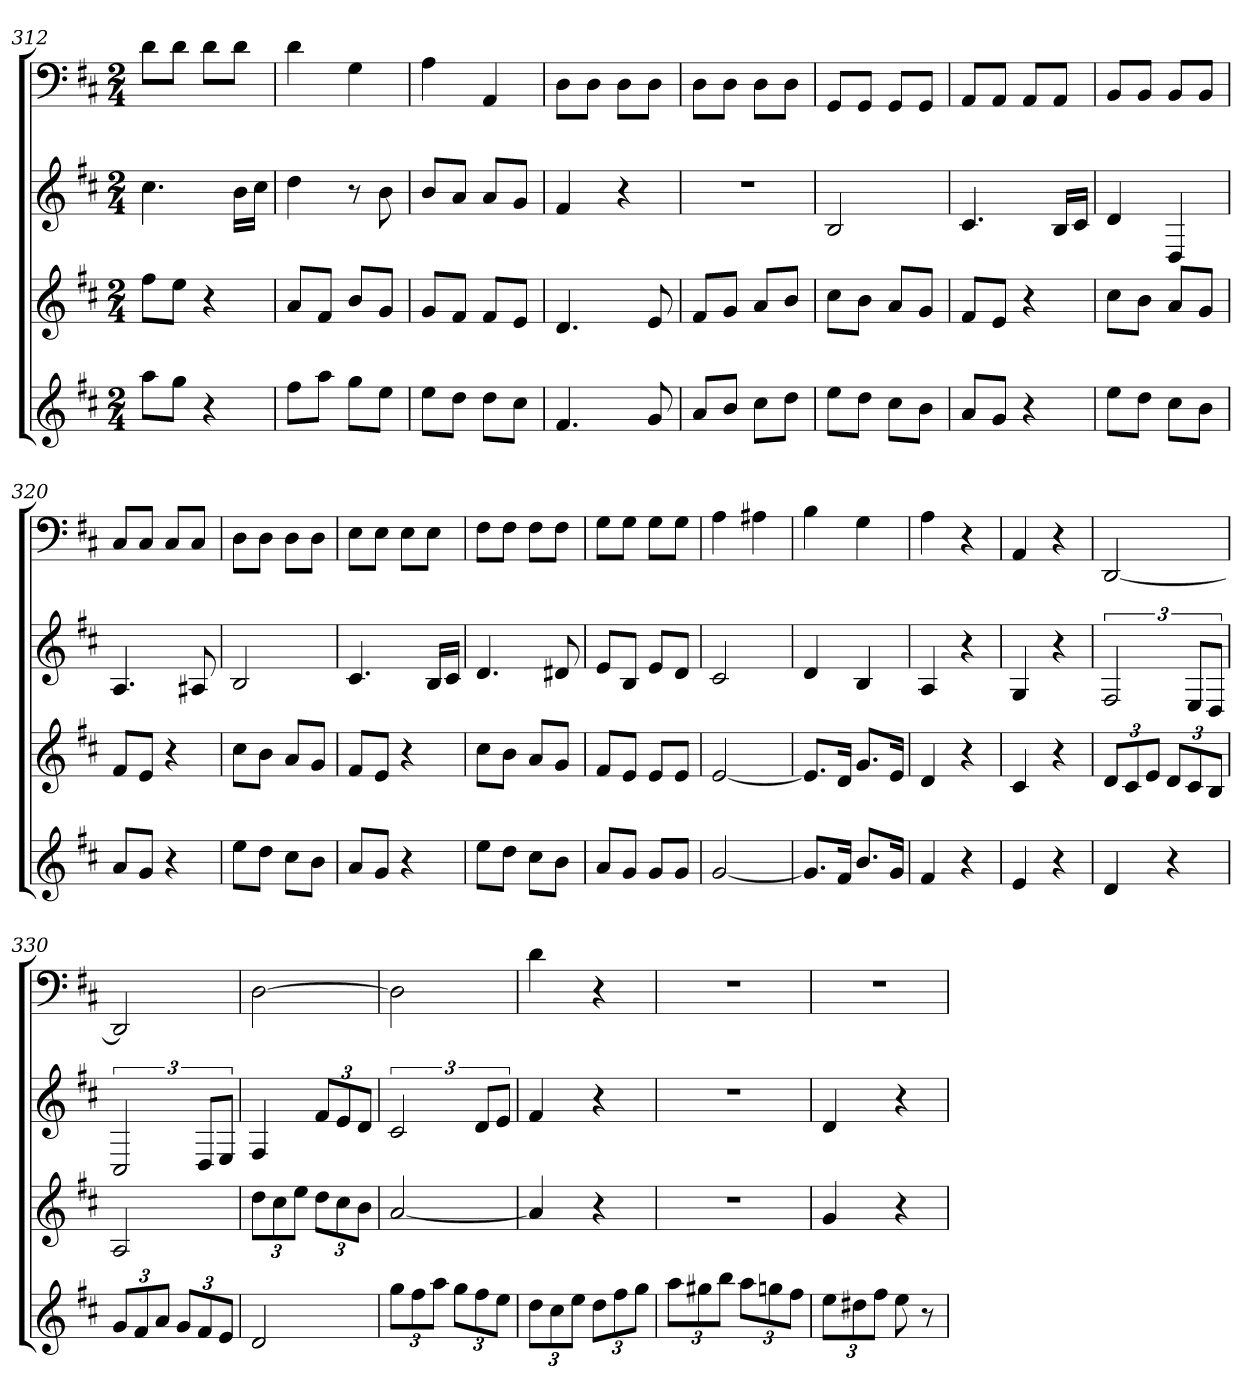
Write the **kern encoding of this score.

**kern	**kern	**kern	**kern
*part4	*part3	*part2	*part1
*staff4	*staff3	*staff2	*staff1
*k[f#c#]	*k[f#c#]	*k[f#c#]	*k[f#c#]
*D:	*D:	*D:	*D:
*M2/4	*M2/4	*M2/4	*M2/4
=312	=312	=312	=312
8aaL	8ff#L	4.cc#	8dL
8ggJ	8eeJ	.	8dJ
4r	4r	.	8dL
.	.	16bLL	8dJ
.	.	16cc#JJ	.
=313	=313	=313	=313
8ff#L	8aL	4dd	4d
8aaJ	8f#J	.	.
8ggL	8bL	8r	4G
8eeJ	8gJ	8b	.
=314	=314	=314	=314
8eeL	8gL	8bL	4A
8ddJ	8f#J	8aJ	.
8ddL	8f#L	8aL	4AA
8cc#J	8eJ	8gJ	.
=315	=315	=315	=315
4.f#	4.d	4f#	8DL
.	.	.	8DJ
.	.	4r	8DL
8g	8e	.	8DJ
=316	=316	=316	=316
8aL	8f#L	2r	8DL
8bJ	8gJ	.	8DJ
8cc#L	8aL	.	8DL
8ddJ	8bJ	.	8DJ
=317	=317	=317	=317
8eeL	8cc#L	2B	8GGL
8ddJ	8bJ	.	8GGJ
8cc#L	8aL	.	8GGL
8bJ	8gJ	.	8GGJ
=318	=318	=318	=318
8aL	8f#L	4.c#	8AAL
8gJ	8eJ	.	8AAJ
4r	4r	.	8AAL
.	.	16BLL	8AAJ
.	.	16c#JJ	.
=319	=319	=319	=319
8eeL	8cc#L	4d	8BBL
8ddJ	8bJ	.	8BBJ
8cc#L	8aL	4D	8BBL
8bJ	8gJ	.	8BBJ
=320	=320	=320	=320
8aL	8f#L	4.A	8C#L
8gJ	8eJ	.	8C#J
4r	4r	.	8C#L
.	.	8A#X	8C#J
=321	=321	=321	=321
8eeL	8cc#L	2B	8DL
8ddJ	8bJ	.	8DJ
8cc#L	8aL	.	8DL
8bJ	8gJ	.	8DJ
=322	=322	=322	=322
8aL	8f#L	4.c#	8EL
8gJ	8eJ	.	8EJ
4r	4r	.	8EL
.	.	16BLL	8EJ
.	.	16c#JJ	.
=323	=323	=323	=323
8eeL	8cc#L	4.d	8F#L
8ddJ	8bJ	.	8F#J
8cc#L	8aL	.	8F#L
8bJ	8gJ	8d#X	8F#J
=324	=324	=324	=324
8aL	8f#L	8eL	8GL
8gJ	8eJ	8BJ	8GJ
8gL	8eL	8eL	8GL
8gJ	8eJ	8dJ	8GJ
=325	=325	=325	=325
[2g	[2e	2c#	4A
.	.	.	4A#X
=326	=326	=326	=326
8.gL]	8.eL]	4d	4B
16f#Jk	16dJk	.	.
8.bL	8.gL	4B	4G
16gJk	16eJk	.	.
=327	=327	=327	=327
4f#	4d	4A	4A
4r	4r	4r	4r
=328	=328	=328	=328
4e	4c#	4G	4AA
4r	4r	4r	4r
=329	=329	=329	=329
4d	12dL	3F#	[2DD
.	12c#	.	.
.	12eJ	.	.
4r	12dL	.	.
.	12c#	12EL	.
.	12BJ	12DJ	.
=330	=330	=330	=330
12gL	2A	3C#	2DD]
12f#	.	.	.
12aJ	.	.	.
12gL	.	.	.
12f#	.	12DL	.
12eJ	.	12EJ	.
=331	=331	=331	=331
2d	12ddL	4F#	[2D
.	12cc#	.	.
.	12eeJ	.	.
.	12ddL	12f#L	.
.	12cc#	12e	.
.	12bJ	12dJ	.
=332	=332	=332	=332
12ggL	[2a	3c#	2D]
12ff#	.	.	.
12aaJ	.	.	.
12ggL	.	.	.
12ff#	.	12dL	.
12eeJ	.	12eJ	.
=333	=333	=333	=333
12ddL	4a]	4f#	4d
12cc#	.	.	.
12eeJ	.	.	.
12ddL	4r	4r	4r
12ff#	.	.	.
12ggJ	.	.	.
=334	=334	=334	=334
12aaL	2r	2r	2r
12gg#X	.	.	.
12bbJ	.	.	.
12aaL	.	.	.
12ggn	.	.	.
12ff#J	.	.	.
=335	=335	=335	=335
12eeL	4g	4d	2r
12dd#X	.	.	.
12ff#J	.	.	.
8ee	4r	4r	.
8r	.	.	.
=	=	=	=
*-	*-	*-	*-
